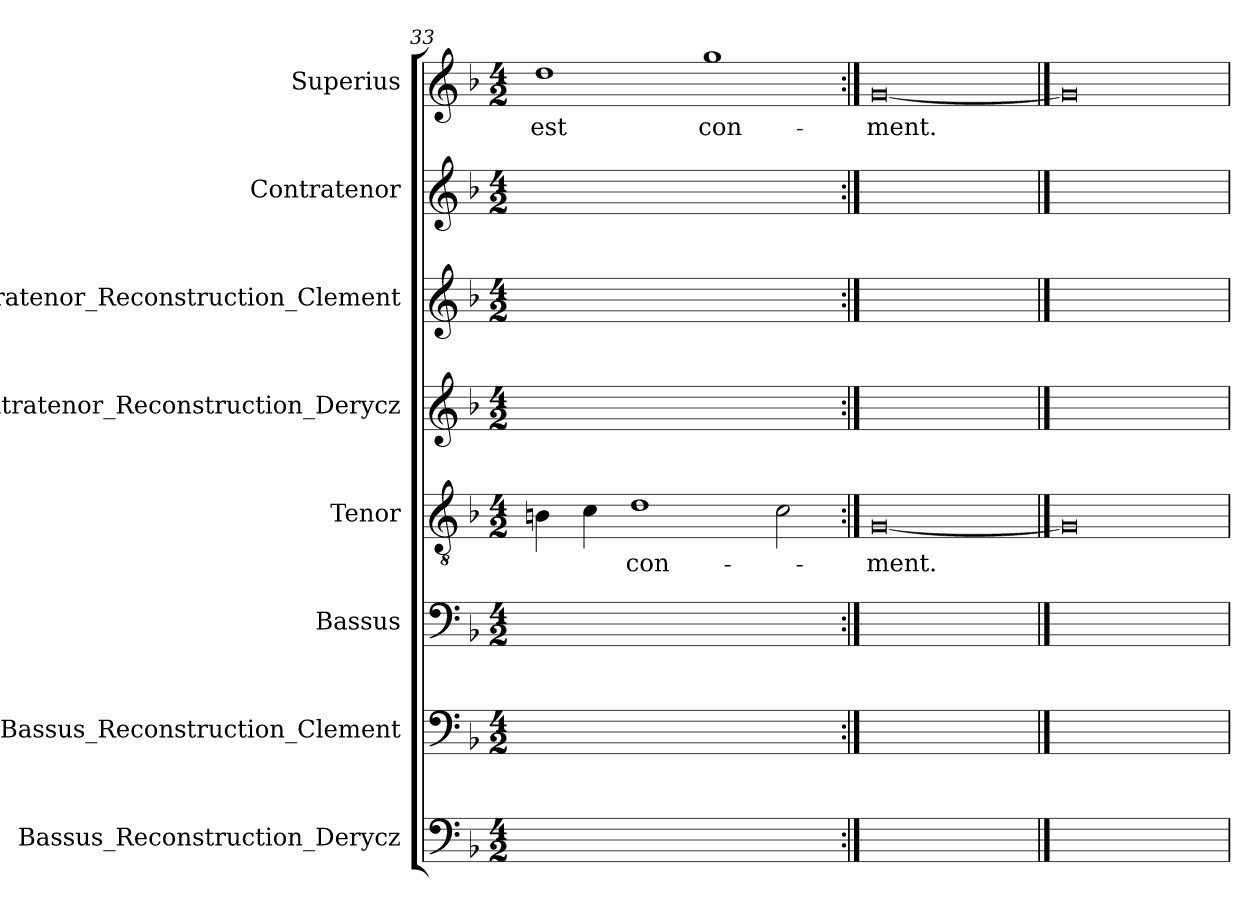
**kern	**kern	**kern	**kern	**text	**kern	**kern	**kern	**kern	**text
*part8	*part7	*part6	*part5	*part5	*part4	*part3	*part2	*part1	*part1
*staff8	*staff7	*staff6	*staff5	*staff5	*staff4	*staff3	*staff2	*staff1	*staff1
*I"Bassus_Reconstruction_Derycz	*I"Bassus_Reconstruction_Clement	*I"Bassus	*I"Tenor	*	*I"Contratenor_Reconstruction_Derycz	*I"Contratenor_Reconstruction_Clement	*I"Contratenor	*I"Superius	*
*	*	*	*I'T	*	*	*	*	*	*
*clefF4	*clefF4	*clefF4	*clefGv2	*	*clefG2	*clefG2	*clefG2	*clefG2	*
*k[b-]	*k[b-]	*k[b-]	*k[b-]	*	*k[b-]	*k[b-]	*k[b-]	*k[b-]	*
*M4/2	*M4/2	*M4/2	*M4/2	*	*M4/2	*M4/2	*M4/2	*M4/2	*
=33	=33	=33	=33	=33	=33	=33	=33	=33	=33
0ryy	0ryy	0ryy	4Bn	.	0ryy	0ryy	0ryy	1dd	-est
.	.	.	4c	.	.	.	.	.	.
.	.	.	1d	con-	.	.	.	.	.
.	.	.	.	.	.	.	.	1gg	con-
.	.	.	2c	.	.	.	.	.	.
=34:|!	=34:|!	=34:|!	=34:|!	=34:|!	=34:|!	=34:|!	=34:|!	=34:|!	=34:|!
0ryy	0ryy	0ryy	[0G	-ment.	0ryy	0ryy	0ryy	[0g	-ment.
==35	==35	==35	==35	==35	==35	==35	==35	==35	==35
0ryy	0ryy	0ryy	0G]	.	0ryy	0ryy	0ryy	0g]	.
=	=	=	=	=	=	=	=	=	=
*-	*-	*-	*-	*-	*-	*-	*-	*-	*-
